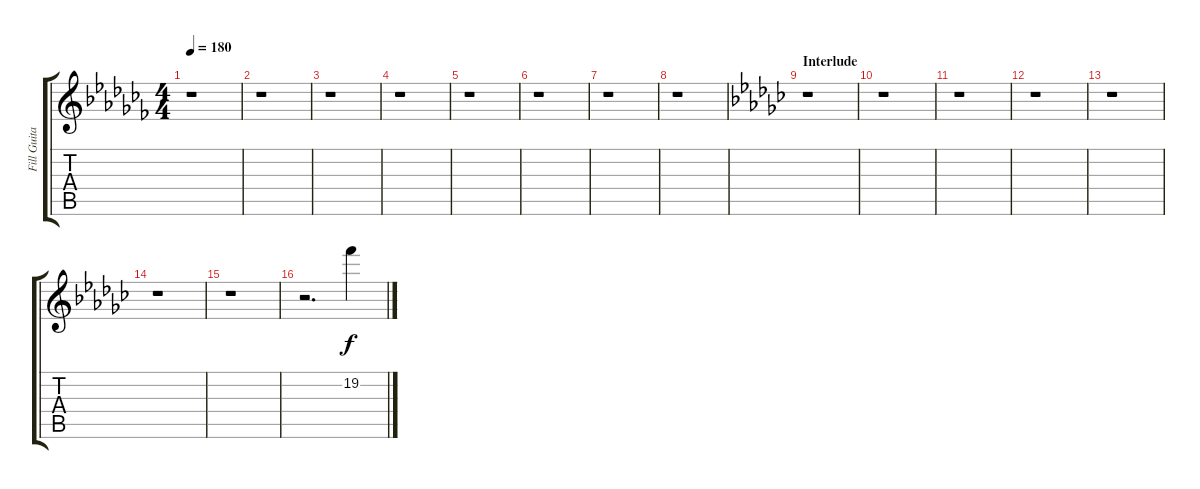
\track ("Fill Guitar" "Fill Guita") {instrument distortionguitar}
\staff {score tabs}
\tuning (Eb4 Bb3 Gb3 Db3 Ab2 Eb2) {hide}
\ts (4 4)
\tempo 180
\clef g2
\ks abminor
r.1{dy f} |
r.1 |
r.1 |
r.1 |
r.1 |
r.1 |
r.1 |
r.1 |
\section ("" "Interlude")
\ks ebminor
r.1 |
r.1 |
r.1 |
r.1 |
r.1 |
r.1 |
r.1 |
r.2{d} 19.2.4
